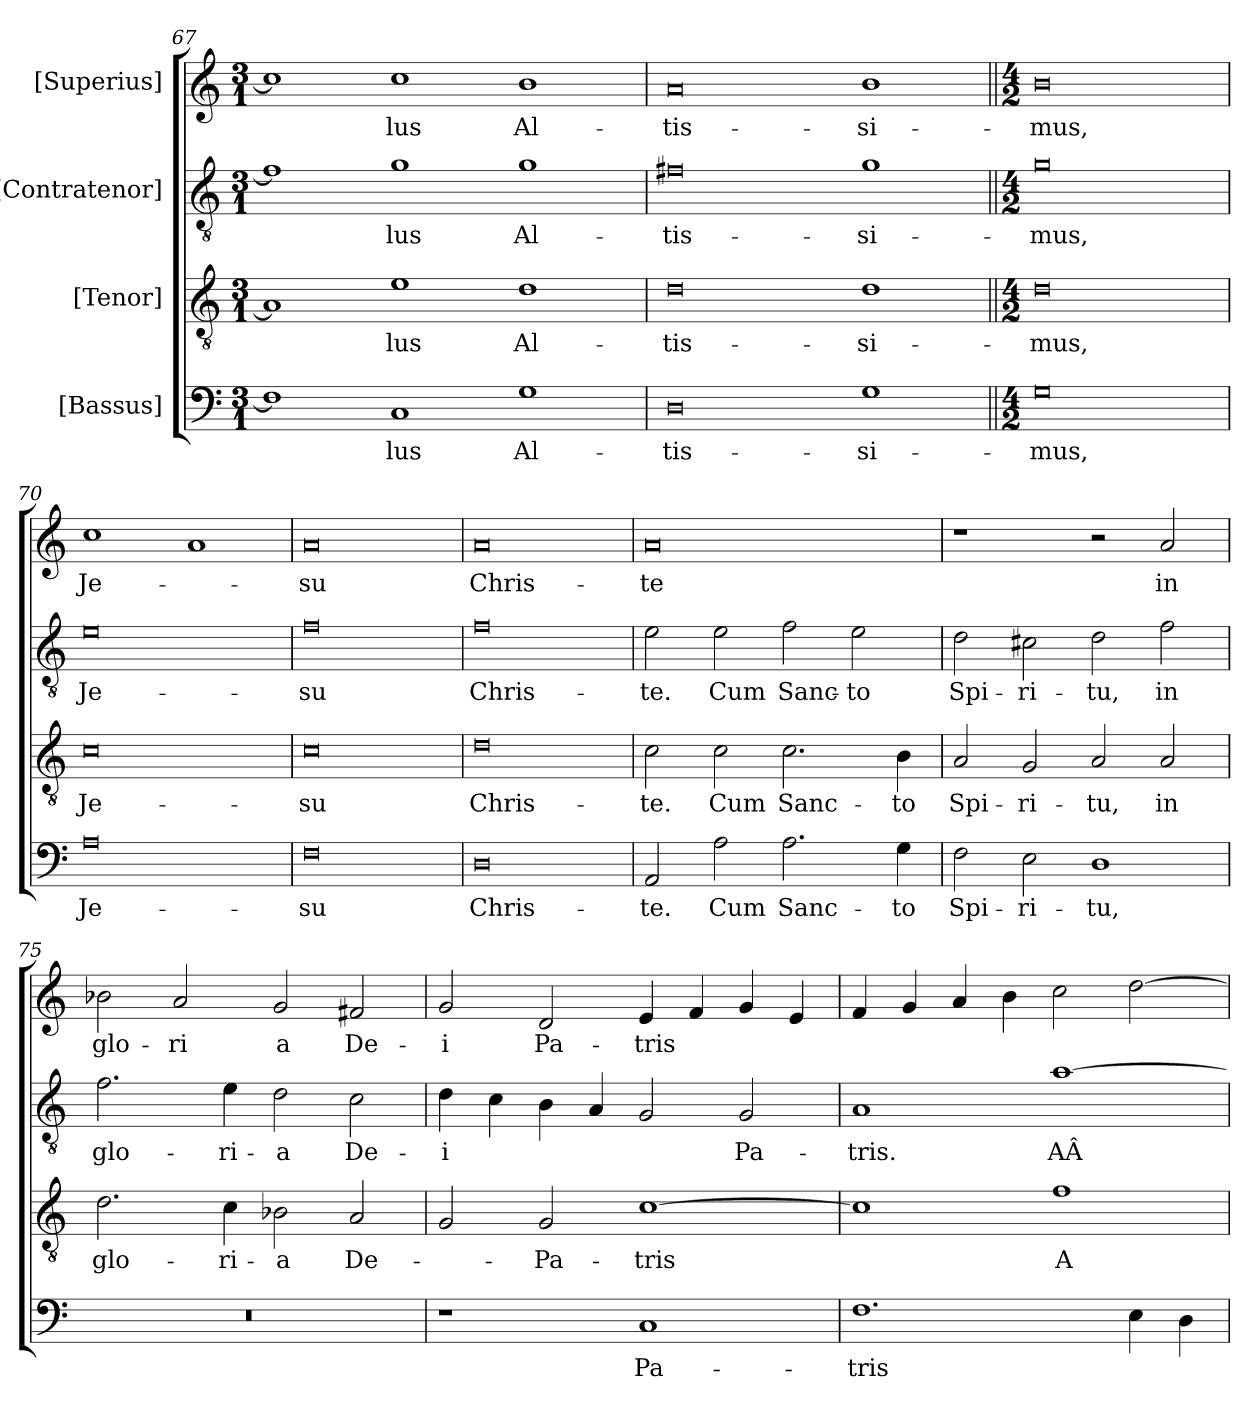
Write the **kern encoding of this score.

**kern	**text	**kern	**text	**kern	**text	**kern	**text
*part4	*part4	*part3	*part3	*part2	*part2	*part1	*part1
*staff4	*staff4	*staff3	*staff3	*staff2	*staff2	*staff1	*staff1
*I"[Bassus]	*	*I"[Tenor]	*	*I"[Contratenor]	*	*I"[Superius]	*
*clefF4	*	*clefGv2	*	*clefGv2	*	*clefG2	*
*k[]	*	*k[]	*	*k[]	*	*k[]	*
*M3/1	*	*M3/1	*	*M3/1	*	*M3/1	*
=67	=67	=67	=67	=67	=67	=67	=67
1F/]	.	1A/]	.	1f/]	.	1cc/]	.
1C/	-lus	1e/	-lus	1g/	-lus	1cc/	-lus
1G/	Al-	1d/	Al-	1g/	Al-	1b\	Al-
=68	=68	=68	=68	=68	=68	=68	=68
0D\	-tis-	0d/	-tis-	0f#X/	-tis-	0a/	-tis-
1G/	-si-	1d/	-si-	1g/	-si-	1b\	-si-
=69||	=69||	=69||	=69||	=69||	=69||	=69||	=69||
*M4/2	*	*M4/2	*	*M4/2	*	*M4/2	*
0G\	-mus,	0d\	-mus,	0g\	-mus,	0b\	-mus,
=70	=70	=70	=70	=70	=70	=70	=70
0A\	Je-	0c\	Je-	0e\	Je-	1cc/	Je-
.	.	.	.	.	.	1a/	.
=71	=71	=71	=71	=71	=71	=71	=71
0F\	-su	0c\	-su	0f\	-su	0a/	-su
=72	=72	=72	=72	=72	=72	=72	=72
0D\	Chris-	0d\	Chris-	0f\	Chris-	0a/	Chris-
=73	=73	=73	=73	=73	=73	=73	=73
2AA/	-te.	2c\	-te.	2e\	-te.	0a/	-te
2A\	Cum	2c\	Cum	2e\	Cum	.	.
2.A\	Sanc-	2.c\	Sanc-	2f\	Sanc-	.	.
.	.	.	.	2e\	-to	.	.
4G\	-to	4B\	-to	.	.	.	.
=74	=74	=74	=74	=74	=74	=74	=74
2F\	Spi-	2A/	Spi-	2d\	Spi-	1r	.
2E\	-ri-	2G/	-ri-	2c#X\	-ri-	.	.
1D\	-tu,	2A/	-tu,	2d\	-tu,	2r	.
.	.	2A/	in	2f\	in	2a/	in
=75	=75	=75	=75	=75	=75	=75	=75
0r	.	2.d\	glo-	2.f\	glo-	2b-X\	glo-
.	.	.	.	.	.	2a/	-ri
.	.	4c\	-ri-	4e\	-ri-	.	.
.	.	2B-X\	-a	2d\	-a	2g/	a
.	.	2A/	De-	2c\	De-	2f#X/	De-
=76	=76	=76	=76	=76	=76	=76	=76
1r	.	2G/	.	4d\	-i	2g/	-i
.	.	.	.	4c\	.	.	.
.	.	2G/	-Pa-	4B\	.	2d/	Pa-
.	.	.	.	4A/	.	.	.
1C/	Pa-	[1c\	-tris	2G/	.	4e/	-tris
.	.	.	.	.	.	4f/	.
.	.	.	.	2G/	Pa-	4g/	.
.	.	.	.	.	.	4e/	.
=77	=77	=77	=77	=77	=77	=77	=77
1.F/	-tris	1c/]	.	1A/	-tris.	4f/	.
.	.	.	.	.	.	4g/	.
.	.	.	.	.	.	4a/	.
.	.	.	.	.	.	4b\	.
.	.	1f/	A-	[1a\	AÂ­-	2cc\	.
4E\	.	.	.	.	.	[2dd\	.
4D\	.	.	.	.	.	.	.
=	=	=	=	=	=	=	=
*-	*-	*-	*-	*-	*-	*-	*-
